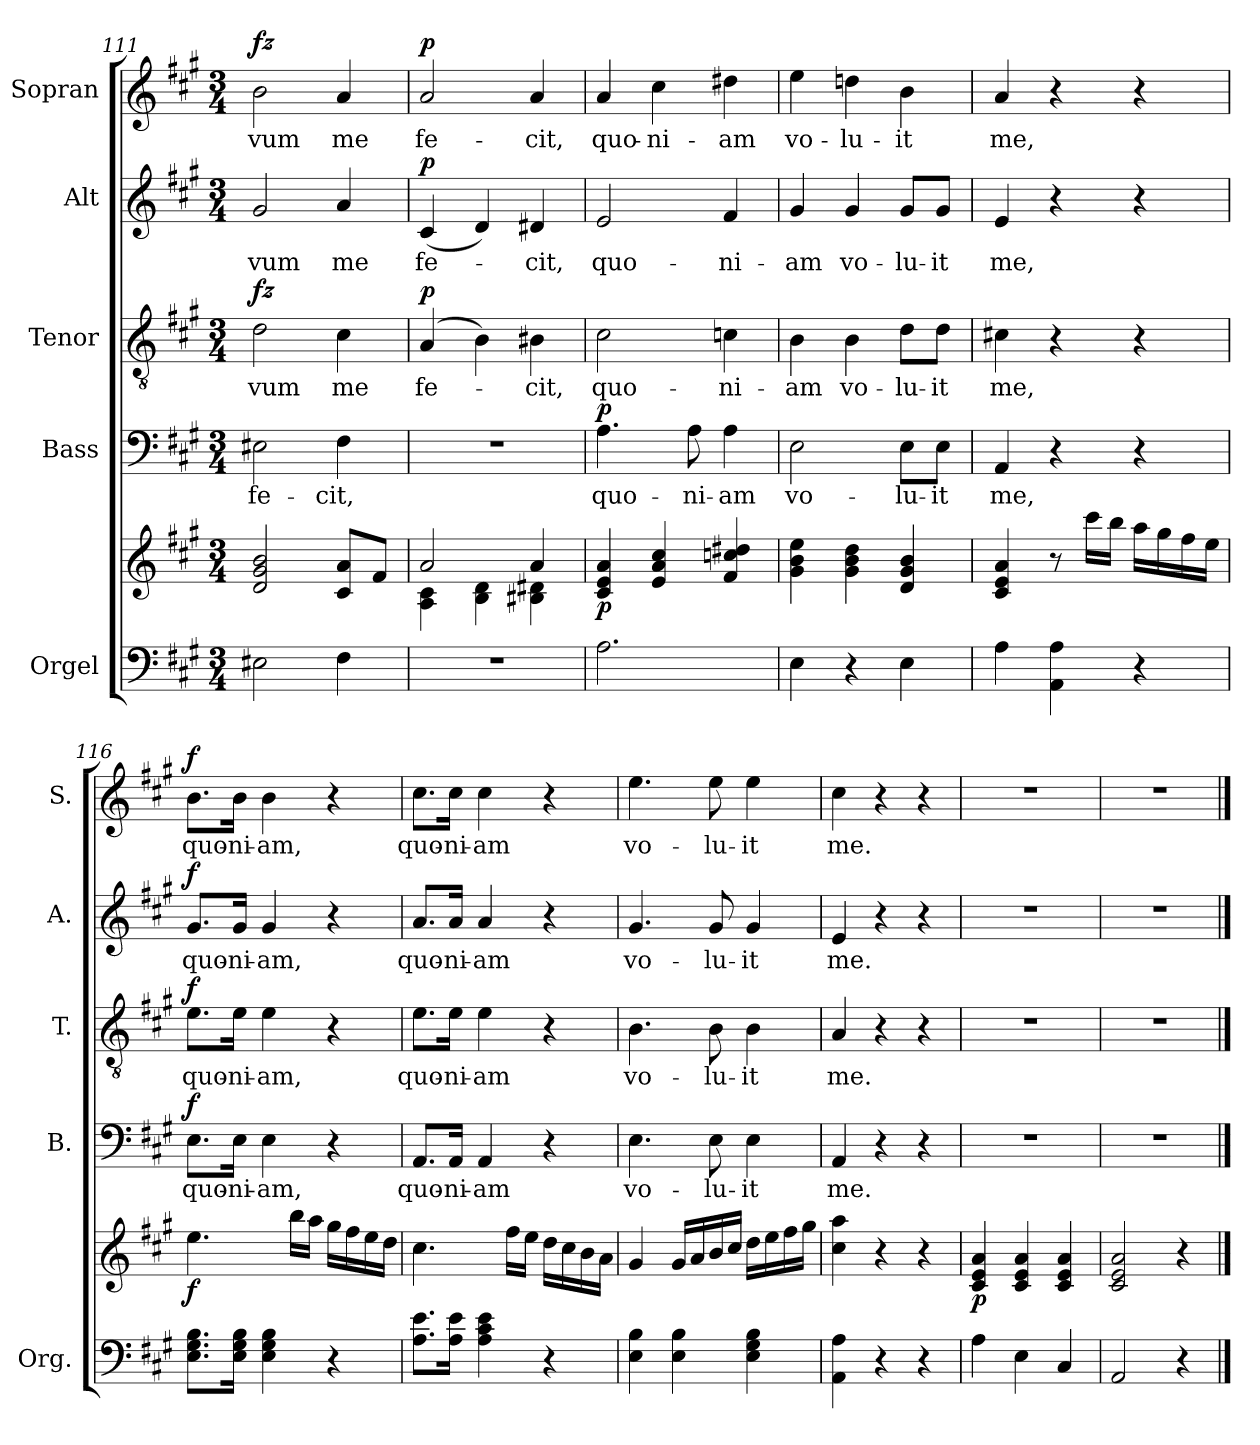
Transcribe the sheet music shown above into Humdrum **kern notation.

**kern	**kern	**dynam	**kern	**text	**dynam	**kern	**text	**dynam	**kern	**text	**dynam	**kern	**text	**dynam
*part5	*part5	*part5	*part4	*part4	*part4	*part3	*part3	*part3	*part2	*part2	*part2	*part1	*part1	*part1
*staff6	*staff5	*staff5/6	*staff4	*staff4	*staff4	*staff3	*staff3	*staff3	*staff2	*staff2	*staff2	*staff1	*staff1	*staff1
*I"Orgel	*	*	*I"Bass	*	*	*I"Tenor	*	*	*I"Alt	*	*	*I"Sopran	*	*
*I'Org.	*	*	*I'B.	*	*	*I'T.	*	*	*I'A.	*	*	*I'S.	*	*
*clefF4	*clefG2	*	*clefF4	*	*	*clefGv2	*	*	*clefG2	*	*	*clefG2	*	*
*k[f#c#g#]	*k[f#c#g#]	*	*k[f#c#g#]	*	*	*k[f#c#g#]	*	*	*k[f#c#g#]	*	*	*k[f#c#g#]	*	*
*A:	*A:	*	*A:	*	*	*A:	*	*	*A:	*	*	*A:	*	*
*M3/4	*M3/4	*	*M3/4	*	*	*M3/4	*	*	*M3/4	*	*	*M3/4	*	*
=111	=111	=111	=111	=111	=111	=111	=111	=111	=111	=111	=111	=111	=111	=111
!	!	!	!	!LO:LY:b	!	!	!LO:LY:b	!LO:DY:a	!	!LO:LY:b	!	!	!LO:LY:b	!LO:DY:a
2E#X\	2d/ 2g#/ 2b/	.	2E#X\	fe-	.	2d\	-vum	fz	2g#/	-vum	.	2b\	-vum	fz
!	!	!	!	!LO:LY:b	!	!	!LO:LY:b	!	!	!LO:LY:b	!	!	!LO:LY:b	!
4F#\	8c#/ 8a/L	.	4F#\	-cit,	.	4c#\	me	.	4a/	me	.	4a/	me	.
.	8f#/J	.	.	.	.	.	.	.	.	.	.	.	.	.
=112	=112	=112	=112	=112	=112	=112	=112	=112	=112	=112	=112	=112	=112	=112
*	*^	*	*	*	*	*	*	*	*	*	*	*	*	*
!	!	!	!	!	!	!	!	!LO:LY:b	!LO:DY:a	!	!LO:LY:b	!LO:DY:a	!	!LO:LY:b	!LO:DY:a
2.r	2a/	4A\ 4c#\	.	2.r	.	.	(4A/	fe-	p	(<4c#/	fe-	p	2a/	fe-	p
.	.	4B\ 4d\	.	.	.	.	4B\)	.	.	4d/)	.	.	.	.	.
!	!	!	!	!	!	!	!	!LO:LY:b	!	!	!LO:LY:b	!	!	!LO:LY:b	!
.	4a/	4B#X\ 4d#X\	.	.	.	.	4B#X\	-cit,	.	4d#X/	-cit,	.	4a/	-cit,	.
=113	=113	=113	=113	=113	=113	=113	=113	=113	=113	=113	=113	=113	=113	=113	=113
!	!	!	!LO:DY:b	!	!LO:LY:b	!LO:DY:a	!	!LO:LY:b	!	!	!LO:LY:b	!	!	!LO:LY:b	!
*	*v	*v	*	*	*	*	*	*	*	*	*	*	*	*	*
2.A\	4c#/ 4e/ 4a/	p	4.A\	quo-	p	2c#\	quo-	.	2e/	quo-	.	4a/	quo-	.
!	!	!	!	!	!	!	!	!	!	!	!	!	!LO:LY:b	!
.	4e/ 4a/ 4cc#/	.	.	.	.	.	.	.	.	.	.	4cc#\	-ni-	.
!	!	!	!	!LO:LY:b	!	!	!	!	!	!	!	!	!	!
.	.	.	8A\	-ni-	.	.	.	.	.	.	.	.	.	.
!	!	!	!	!LO:LY:b	!	!	!LO:LY:b	!	!	!LO:LY:b	!	!	!LO:LY:b	!
.	4f#/ 4ccn/ 4dd#X/	.	4A\	-am	.	4cn\	-ni-	.	4f#/	-ni-	.	4dd#X\	-am	.
=114	=114	=114	=114	=114	=114	=114	=114	=114	=114	=114	=114	=114	=114	=114
!	!	!	!	!LO:LY:b	!	!	!LO:LY:b	!	!	!LO:LY:b	!	!	!LO:LY:b	!
4E\	4g#\ 4b\ 4ee\	.	2E\	vo-	.	4B\	-am	.	4g#/	-am	.	4ee\	vo-	.
!	!	!	!	!	!	!	!LO:LY:b	!	!	!LO:LY:b	!	!	!LO:LY:b	!
4r	4g#\ 4b\ 4dd\	.	.	.	.	4B\	vo-	.	4g#/	vo-	.	4ddn\	-lu-	.
!	!	!	!	!LO:LY:b	!	!	!LO:LY:b	!	!	!LO:LY:b	!	!	!LO:LY:b	!
4E\	4d/ 4g#/ 4b/	.	8E\L	-lu-	.	8d\L	-lu-	.	8g#/L	-lu-	.	4b\	-it	.
!	!	!	!	!LO:LY:b	!	!	!LO:LY:b	!	!	!LO:LY:b	!	!	!	!
.	.	.	8E\J	-it	.	8d\J	-it	.	8g#/J	-it	.	.	.	.
=115	=115	=115	=115	=115	=115	=115	=115	=115	=115	=115	=115	=115	=115	=115
!	!	!	!	!LO:LY:b	!	!	!LO:LY:b	!	!	!LO:LY:b	!	!	!LO:LY:b	!
4A\	4c#/ 4e/ 4a/	.	4AA/	me,	.	4c#X\	me,	.	4e/	me,	.	4a/	me,	.
4AA\ 4A\	8r	.	4r	.	.	4r	.	.	4r	.	.	4r	.	.
.	16ccc#\LL	.	.	.	.	.	.	.	.	.	.	.	.	.
.	16bb\JJ	.	.	.	.	.	.	.	.	.	.	.	.	.
4r	16aa\LL	.	4r	.	.	4r	.	.	4r	.	.	4r	.	.
.	16gg#\	.	.	.	.	.	.	.	.	.	.	.	.	.
.	16ff#\	.	.	.	.	.	.	.	.	.	.	.	.	.
.	16ee\JJ	.	.	.	.	.	.	.	.	.	.	.	.	.
!!LO:LB:g=z
=116	=116	=116	=116	=116	=116	=116	=116	=116	=116	=116	=116	=116	=116	=116
!	!	!LO:DY:b	!	!LO:LY:b	!LO:DY:a	!	!LO:LY:b	!LO:DY:a	!	!LO:LY:b	!LO:DY:a	!	!LO:LY:b	!LO:DY:a
8.E\ 8.G#\ 8.B\L	4.ee\	f	8.E\L	quo-	f	8.e\L	quo-	f	8.g#/L	quo-	f	8.b\L	quo-	f
!	!	!	!	!LO:LY:b	!	!	!LO:LY:b	!	!	!LO:LY:b	!	!	!LO:LY:b	!
16E\ 16G#\ 16B\Jk	.	.	16E\Jk	-ni-	.	16e\Jk	-ni-	.	16g#/Jk	-ni-	.	16b\Jk	-ni-	.
!	!	!	!	!LO:LY:b	!	!	!LO:LY:b	!	!	!LO:LY:b	!	!	!LO:LY:b	!
4E\ 4G#\ 4B\	.	.	4E\	-am,	.	4e\	-am,	.	4g#/	-am,	.	4b\	-am,	.
.	16bb\LL	.	.	.	.	.	.	.	.	.	.	.	.	.
.	16aa\JJ	.	.	.	.	.	.	.	.	.	.	.	.	.
4r	16gg#\LL	.	4r	.	.	4r	.	.	4r	.	.	4r	.	.
.	16ff#\	.	.	.	.	.	.	.	.	.	.	.	.	.
.	16ee\	.	.	.	.	.	.	.	.	.	.	.	.	.
.	16dd\JJ	.	.	.	.	.	.	.	.	.	.	.	.	.
=117	=117	=117	=117	=117	=117	=117	=117	=117	=117	=117	=117	=117	=117	=117
!	!	!	!	!LO:LY:b	!	!	!LO:LY:b	!	!	!LO:LY:b	!	!	!LO:LY:b	!
8.A\ 8.e\L	4.cc#\	.	8.AA/L	quo-	.	8.e\L	quo-	.	8.a/L	quo-	.	8.cc#\L	quo-	.
!	!	!	!	!LO:LY:b	!	!	!LO:LY:b	!	!	!LO:LY:b	!	!	!LO:LY:b	!
16A\ 16e\Jk	.	.	16AA/Jk	-ni-	.	16e\Jk	-ni-	.	16a/Jk	-ni-	.	16cc#\Jk	-ni-	.
!	!	!	!	!LO:LY:b	!	!	!LO:LY:b	!	!	!LO:LY:b	!	!	!LO:LY:b	!
4A\ 4c#\ 4e\	.	.	4AA/	-am	.	4e\	-am	.	4a/	-am	.	4cc#\	-am	.
.	16ff#\LL	.	.	.	.	.	.	.	.	.	.	.	.	.
.	16ee\JJ	.	.	.	.	.	.	.	.	.	.	.	.	.
4r	16dd\LL	.	4r	.	.	4r	.	.	4r	.	.	4r	.	.
.	16cc#\	.	.	.	.	.	.	.	.	.	.	.	.	.
.	16b\	.	.	.	.	.	.	.	.	.	.	.	.	.
.	16a\JJ	.	.	.	.	.	.	.	.	.	.	.	.	.
=118	=118	=118	=118	=118	=118	=118	=118	=118	=118	=118	=118	=118	=118	=118
!	!	!	!	!LO:LY:b	!	!	!LO:LY:b	!	!	!LO:LY:b	!	!	!LO:LY:b	!
4E\ 4B\	4g#/	.	4.E\	vo-	.	4.B\	vo-	.	4.g#/	vo-	.	4.ee\	vo-	.
4E\ 4B\	16g#/LL	.	.	.	.	.	.	.	.	.	.	.	.	.
.	16a/	.	.	.	.	.	.	.	.	.	.	.	.	.
!	!	!	!	!LO:LY:b	!	!	!LO:LY:b	!	!	!LO:LY:b	!	!	!LO:LY:b	!
.	16b/	.	8E\	-lu-	.	8B\	-lu-	.	8g#/	-lu-	.	8ee\	-lu-	.
.	16cc#/JJ	.	.	.	.	.	.	.	.	.	.	.	.	.
!	!	!	!	!LO:LY:b	!	!	!LO:LY:b	!	!	!LO:LY:b	!	!	!LO:LY:b	!
4E\ 4G#\ 4B\	16dd\LL	.	4E\	-it	.	4B\	-it	.	4g#/	-it	.	4ee\	-it	.
.	16ee\	.	.	.	.	.	.	.	.	.	.	.	.	.
.	16ff#\	.	.	.	.	.	.	.	.	.	.	.	.	.
.	16gg#\JJ	.	.	.	.	.	.	.	.	.	.	.	.	.
=119	=119	=119	=119	=119	=119	=119	=119	=119	=119	=119	=119	=119	=119	=119
!	!	!	!	!LO:LY:b	!	!	!LO:LY:b	!	!	!LO:LY:b	!	!	!LO:LY:b	!
4AA\ 4A\	4cc#\ 4aa\	.	4AA/	me.	.	4A/	me.	.	4e/	me.	.	4cc#\	me.	.
4r	4r	.	4r	.	.	4r	.	.	4r	.	.	4r	.	.
4r	4r	.	4r	.	.	4r	.	.	4r	.	.	4r	.	.
=120	=120	=120	=120	=120	=120	=120	=120	=120	=120	=120	=120	=120	=120	=120
!	!	!LO:DY:b	!	!	!	!	!	!	!	!	!	!	!	!
4A\	4c#/ 4e/ 4a/	p	2.r	.	.	2.r	.	.	2.r	.	.	2.r	.	.
4E\	4c#/ 4e/ 4a/	.	.	.	.	.	.	.	.	.	.	.	.	.
4C#/	4c#/ 4e/ 4a/	.	.	.	.	.	.	.	.	.	.	.	.	.
=121	=121	=121	=121	=121	=121	=121	=121	=121	=121	=121	=121	=121	=121	=121
2AA/	2c#/ 2e/ 2a/	.	2.r	.	.	2.r	.	.	2.r	.	.	2.r	.	.
4r	4r	.	.	.	.	.	.	.	.	.	.	.	.	.
==	==	==	==	==	==	==	==	==	==	==	==	==	==	==
*-	*-	*-	*-	*-	*-	*-	*-	*-	*-	*-	*-	*-	*-	*-
